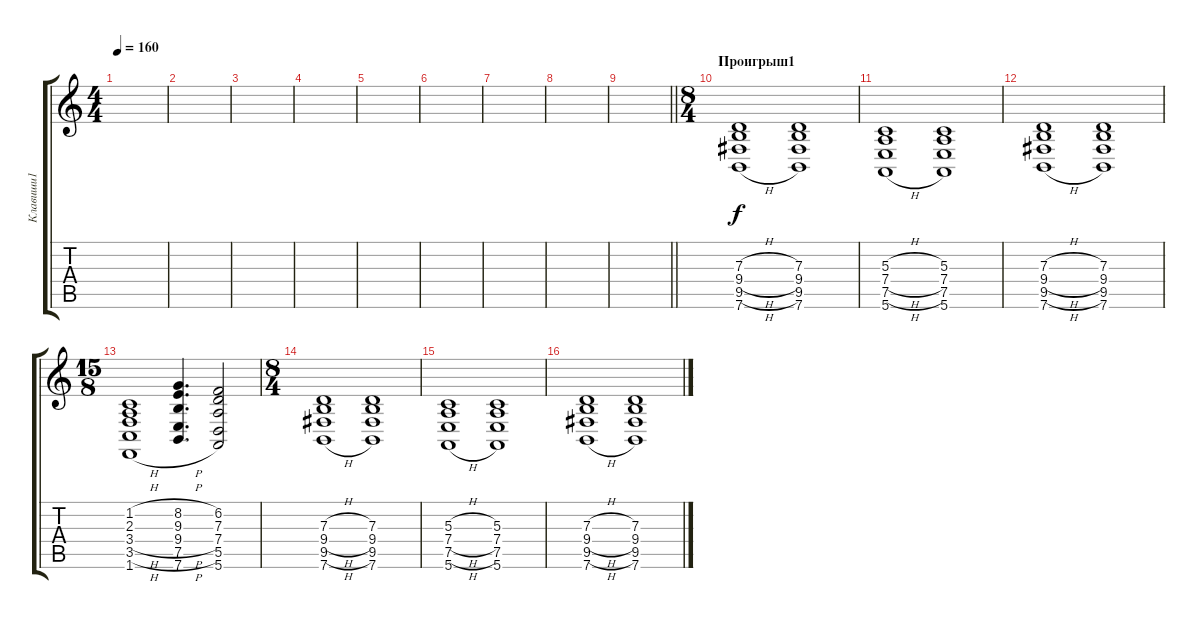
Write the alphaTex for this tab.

\track ("Клавиши1" "Клавиши1") {instrument synthstrings1}
\staff {score tabs}
\tuning (E4 B3 G3 D3 A2 E2) {hide}
\ts (4 4)
\tempo 160
\clef g2
\ks c
|
|
|
|
|
|
|
|
\barLineRight lightlight
|
\ts (8 4)
\section ("" "Проигрыш1")
(7.3{h} 9.4{h} 9.5{h} 7.6{h}).1 (7.3 9.4 9.5 7.6).1 |
(5.3{h} 7.4{h} 7.5{h} 5.6{h}).1 (5.3 7.4 7.5 5.6).1 |
(7.3{h} 9.4{h} 9.5{h} 7.6{h}).1 (7.3 9.4 9.5 7.6).1 |
\ts (15 8)
(1.2{h} 2.3{h} 3.4{h} 3.5{h} 1.6{h}).1 (8.2{h} 9.3{h} 9.4{h} 7.5{h} 7.6{h}).4{d} (6.2 7.3 7.4 5.5 5.6).2 |
\ts (8 4)
(7.3{h} 9.4{h} 9.5{h} 7.6{h}).1 (7.3 9.4 9.5 7.6).1 |
(5.3{h} 7.4{h} 7.5{h} 5.6{h}).1 (5.3 7.4 7.5 5.6).1 |
(7.3{h} 9.4{h} 9.5{h} 7.6{h}).1 (7.3 9.4 9.5 7.6).1
